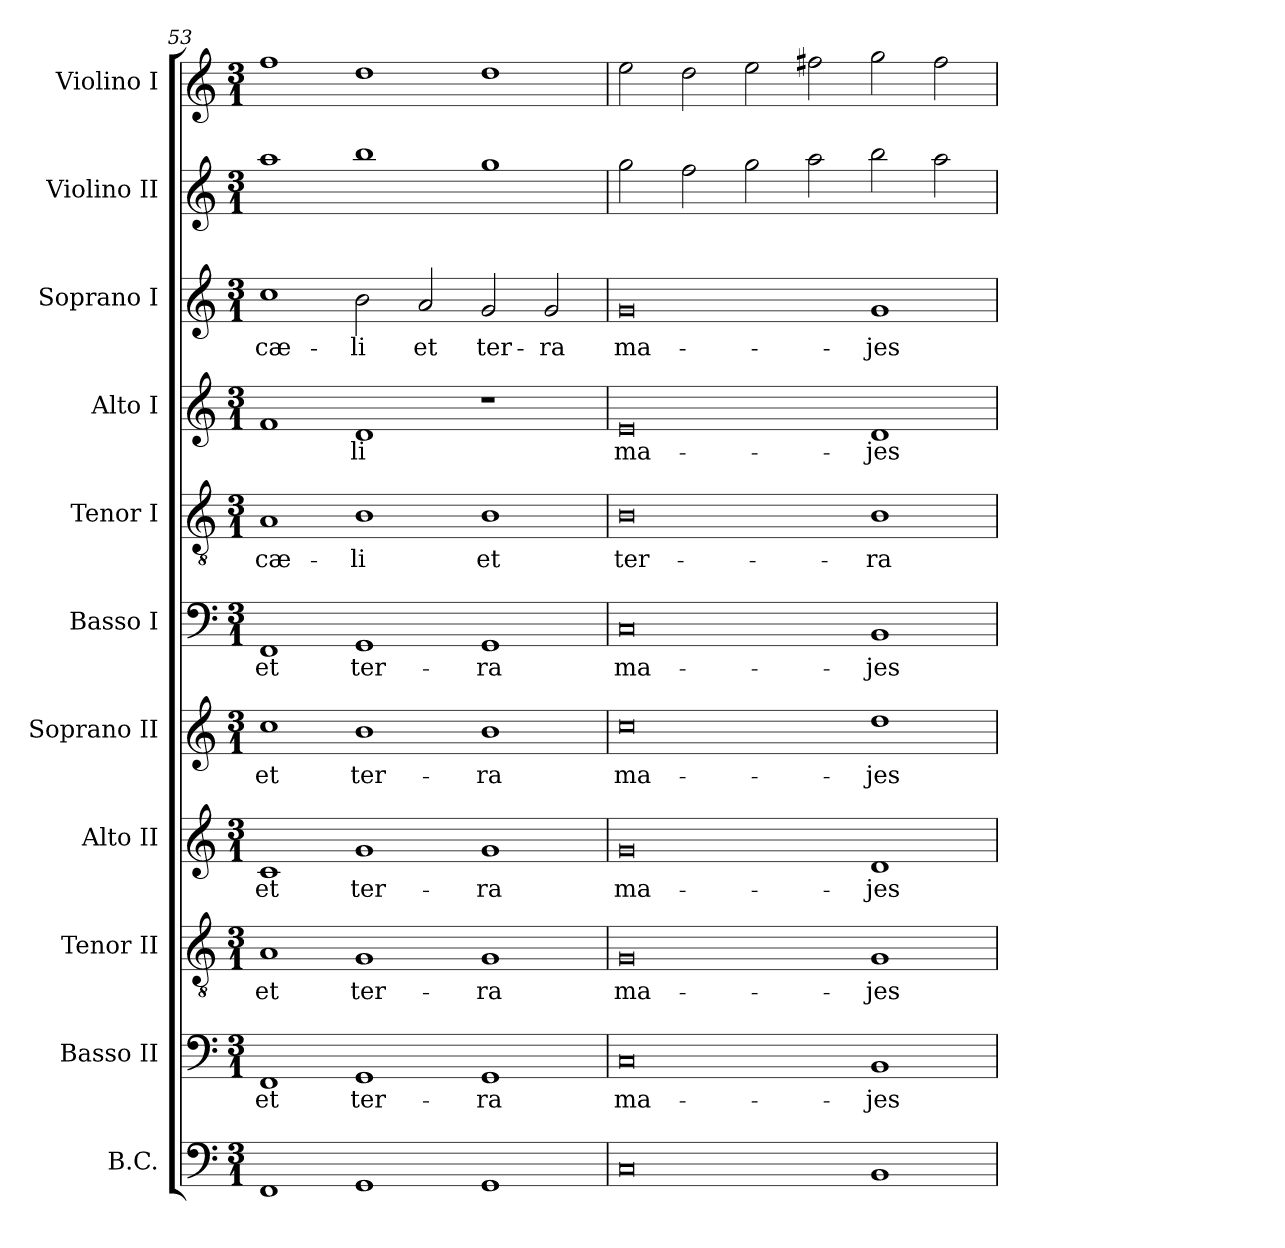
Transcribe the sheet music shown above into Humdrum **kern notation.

**kern	**kern	**text	**kern	**text	**kern	**text	**kern	**text	**kern	**text	**kern	**text	**kern	**text	**kern	**text	**kern	**kern
*part11	*part10	*part10	*part9	*part9	*part8	*part8	*part7	*part7	*part6	*part6	*part5	*part5	*part4	*part4	*part3	*part3	*part2	*part1
*staff11	*staff10	*staff10	*staff9	*staff9	*staff8	*staff8	*staff7	*staff7	*staff6	*staff6	*staff5	*staff5	*staff4	*staff4	*staff3	*staff3	*staff2	*staff1
*I"B.C.	*I"Basso II	*	*I"Tenor II	*	*I"Alto II	*	*I"Soprano II	*	*I"Basso I	*	*I"Tenor I	*	*I"Alto I	*	*I"Soprano I	*	*I"Violino II	*I"Violino I
*I'BC	*I'B 2	*	*I'T 2	*	*I'A 2	*	*I'S 2	*	*I'B 1	*	*I'T 1	*	*I'A 1	*	*I'S 1	*	*I'Vln. II	*I'Vln. I
*clefF4	*clefF4	*	*clefGv2	*	*clefG2	*	*clefG2	*	*clefF4	*	*clefGv2	*	*clefG2	*	*clefG2	*	*clefG2	*clefG2
*k[]	*k[]	*	*k[]	*	*k[]	*	*k[]	*	*k[]	*	*k[]	*	*k[]	*	*k[]	*	*k[]	*k[]
*C:	*C:	*	*C:	*	*C:	*	*C:	*	*C:	*	*C:	*	*C:	*	*C:	*	*C:	*C:
*M3/1	*M3/1	*	*M3/1	*	*M3/1	*	*M3/1	*	*M3/1	*	*M3/1	*	*M3/1	*	*M3/1	*	*M3/1	*M3/1
=53	=53	=53	=53	=53	=53	=53	=53	=53	=53	=53	=53	=53	=53	=53	=53	=53	=53	=53
!	!	!LO:LY:b	!	!	!	!	!	!	!	!	!	!	!	!	!	!	!	!
!	!	!	!	!LO:LY:b	!	!	!	!	!	!	!	!	!	!	!	!	!	!
!	!	!	!	!	!	!LO:LY:b	!	!	!	!	!	!	!	!	!	!	!	!
!	!	!	!	!	!	!	!	!LO:LY:b	!	!	!	!	!	!	!	!	!	!
!	!	!	!	!	!	!	!	!	!	!LO:LY:b	!	!	!	!	!	!	!	!
!	!	!	!	!	!	!	!	!	!	!	!	!LO:LY:b	!	!	!	!	!	!
!	!	!	!	!	!	!	!	!	!	!	!	!	!	!	!	!LO:LY:b	!	!
1FF	1FF	et	1A	et	1c	et	1cc	et	1FF	et	1A	cæ-	1f	.	1cc	cæ-	1aa	1ff
!	!	!LO:LY:b	!	!	!	!	!	!	!	!	!	!	!	!	!	!	!	!
!	!	!	!	!LO:LY:b	!	!	!	!	!	!	!	!	!	!	!	!	!	!
!	!	!	!	!	!	!LO:LY:b	!	!	!	!	!	!	!	!	!	!	!	!
!	!	!	!	!	!	!	!	!LO:LY:b	!	!	!	!	!	!	!	!	!	!
!	!	!	!	!	!	!	!	!	!	!LO:LY:b	!	!	!	!	!	!	!	!
!	!	!	!	!	!	!	!	!	!	!	!	!LO:LY:b	!	!	!	!	!	!
!	!	!	!	!	!	!	!	!	!	!	!	!	!	!LO:LY:b	!	!	!	!
!	!	!	!	!	!	!	!	!	!	!	!	!	!	!	!	!LO:LY:b	!	!
1GG	1GG	ter-	1G	ter-	1g	ter-	1b	ter-	1GG	ter-	1B	-li	1d	-li	2b\	-li	1bb	1dd
!	!	!	!	!	!	!	!	!	!	!	!	!	!	!	!	!LO:LY:b	!	!
.	.	.	.	.	.	.	.	.	.	.	.	.	.	.	2a/	et	.	.
!	!	!LO:LY:b	!	!	!	!	!	!	!	!	!	!	!	!	!	!	!	!
!	!	!	!	!LO:LY:b	!	!	!	!	!	!	!	!	!	!	!	!	!	!
!	!	!	!	!	!	!LO:LY:b	!	!	!	!	!	!	!	!	!	!	!	!
!	!	!	!	!	!	!	!	!LO:LY:b	!	!	!	!	!	!	!	!	!	!
!	!	!	!	!	!	!	!	!	!	!LO:LY:b	!	!	!	!	!	!	!	!
!	!	!	!	!	!	!	!	!	!	!	!	!LO:LY:b	!	!	!	!	!	!
!	!	!	!	!	!	!	!	!	!	!	!	!	!	!	!	!LO:LY:b	!	!
1GG	1GG	-ra	1G	-ra	1g	-ra	1b	-ra	1GG	-ra	1B	et	1r	.	2g/	ter-	1gg	1dd
!	!	!	!	!	!	!	!	!	!	!	!	!	!	!	!	!LO:LY:b	!	!
.	.	.	.	.	.	.	.	.	.	.	.	.	.	.	2g/	-ra	.	.
!!LO:PB:g=z
=54	=54	=54	=54	=54	=54	=54	=54	=54	=54	=54	=54	=54	=54	=54	=54	=54	=54	=54
!	!	!LO:LY:b	!	!	!	!	!	!	!	!	!	!	!	!	!	!	!	!
!	!	!	!	!LO:LY:b	!	!	!	!	!	!	!	!	!	!	!	!	!	!
!	!	!	!	!	!	!LO:LY:b	!	!	!	!	!	!	!	!	!	!	!	!
!	!	!	!	!	!	!	!	!LO:LY:b	!	!	!	!	!	!	!	!	!	!
!	!	!	!	!	!	!	!	!	!	!LO:LY:b	!	!	!	!	!	!	!	!
!	!	!	!	!	!	!	!	!	!	!	!	!LO:LY:b	!	!	!	!	!	!
!	!	!	!	!	!	!	!	!	!	!	!	!	!	!LO:LY:b	!	!	!	!
!	!	!	!	!	!	!	!	!	!	!	!	!	!	!	!	!LO:LY:b	!	!
0C	0C	ma-	0G	ma-	0g	ma-	0cc	ma-	0C	ma-	0B	ter-	0e	ma-	0g	ma-	2gg\	2ee\
.	.	.	.	.	.	.	.	.	.	.	.	.	.	.	.	.	2ff\	2dd\
.	.	.	.	.	.	.	.	.	.	.	.	.	.	.	.	.	2gg\	2ee\
.	.	.	.	.	.	.	.	.	.	.	.	.	.	.	.	.	2aa\	2ff#X\
!	!	!LO:LY:b	!	!	!	!	!	!	!	!	!	!	!	!	!	!	!	!
!	!	!	!	!LO:LY:b	!	!	!	!	!	!	!	!	!	!	!	!	!	!
!	!	!	!	!	!	!LO:LY:b	!	!	!	!	!	!	!	!	!	!	!	!
!	!	!	!	!	!	!	!	!LO:LY:b	!	!	!	!	!	!	!	!	!	!
!	!	!	!	!	!	!	!	!	!	!LO:LY:b	!	!	!	!	!	!	!	!
!	!	!	!	!	!	!	!	!	!	!	!	!LO:LY:b	!	!	!	!	!	!
!	!	!	!	!	!	!	!	!	!	!	!	!	!	!LO:LY:b	!	!	!	!
!	!	!	!	!	!	!	!	!	!	!	!	!	!	!	!	!LO:LY:b	!	!
1BB	1BB	-jes-	1G	-jes-	1d	-jes-	1dd	-jes-	1BB	-jes-	1B	-ra	1d	-jes-	1g	-jes-	2bb\	2gg\
.	.	.	.	.	.	.	.	.	.	.	.	.	.	.	.	.	2aa\	2ff#\
=	=	=	=	=	=	=	=	=	=	=	=	=	=	=	=	=	=	=
*-	*-	*-	*-	*-	*-	*-	*-	*-	*-	*-	*-	*-	*-	*-	*-	*-	*-	*-
